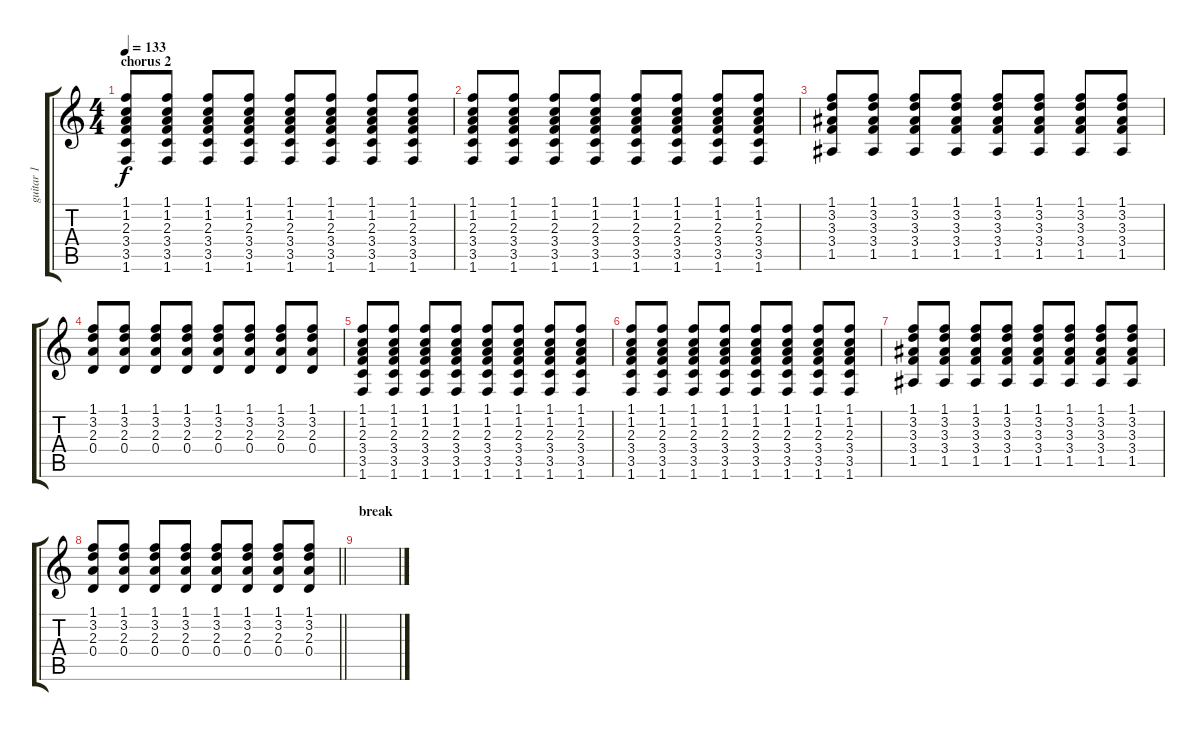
\track ("guitar 1" "guitar 1") {instrument electricguitarclean}
\staff {score tabs}
\tuning (E4 B3 G3 D3 A2 E2) {hide}
\ts (4 4)
\section ("" "chorus 2")
\tempo 133
\clef g2
\ks c
(1.1 1.2 2.3 3.4 3.5 1.6).8{dy f volume 6 instrument overdrivenguitar} (1.1 1.2 2.3 3.4 3.5 1.6).8 (1.1 1.2 2.3 3.4 3.5 1.6).8 (1.1 1.2 2.3 3.4 3.5 1.6).8 (1.1 1.2 2.3 3.4 3.5 1.6).8 (1.1 1.2 2.3 3.4 3.5 1.6).8 (1.1 1.2 2.3 3.4 3.5 1.6).8 (1.1 1.2 2.3 3.4 3.5 1.6).8 |
(1.1 1.2 2.3 3.4 3.5 1.6).8 (1.1 1.2 2.3 3.4 3.5 1.6).8 (1.1 1.2 2.3 3.4 3.5 1.6).8 (1.1 1.2 2.3 3.4 3.5 1.6).8 (1.1 1.2 2.3 3.4 3.5 1.6).8 (1.1 1.2 2.3 3.4 3.5 1.6).8 (1.1 1.2 2.3 3.4 3.5 1.6).8 (1.1 1.2 2.3 3.4 3.5 1.6).8 |
(1.1 3.2 3.3 3.4 1.5).8 (1.1 3.2 3.3 3.4 1.5).8 (1.1 3.2 3.3 3.4 1.5).8 (1.1 3.2 3.3 3.4 1.5).8 (1.1 3.2 3.3 3.4 1.5).8 (1.1 3.2 3.3 3.4 1.5).8 (1.1 3.2 3.3 3.4 1.5).8 (1.1 3.2 3.3 3.4 1.5).8 |
(1.1 3.2 2.3 0.4).8 (1.1 3.2 2.3 0.4).8 (1.1 3.2 2.3 0.4).8 (1.1 3.2 2.3 0.4).8 (1.1 3.2 2.3 0.4).8 (1.1 3.2 2.3 0.4).8 (1.1 3.2 2.3 0.4).8 (1.1 3.2 2.3 0.4).8 |
(1.1 1.2 2.3 3.4 3.5 1.6).8 (1.1 1.2 2.3 3.4 3.5 1.6).8 (1.1 1.2 2.3 3.4 3.5 1.6).8 (1.1 1.2 2.3 3.4 3.5 1.6).8 (1.1 1.2 2.3 3.4 3.5 1.6).8 (1.1 1.2 2.3 3.4 3.5 1.6).8 (1.1 1.2 2.3 3.4 3.5 1.6).8 (1.1 1.2 2.3 3.4 3.5 1.6).8 |
(1.1 1.2 2.3 3.4 3.5 1.6).8 (1.1 1.2 2.3 3.4 3.5 1.6).8 (1.1 1.2 2.3 3.4 3.5 1.6).8 (1.1 1.2 2.3 3.4 3.5 1.6).8 (1.1 1.2 2.3 3.4 3.5 1.6).8 (1.1 1.2 2.3 3.4 3.5 1.6).8 (1.1 1.2 2.3 3.4 3.5 1.6).8 (1.1 1.2 2.3 3.4 3.5 1.6).8 |
(1.1 3.2 3.3 3.4 1.5).8 (1.1 3.2 3.3 3.4 1.5).8 (1.1 3.2 3.3 3.4 1.5).8 (1.1 3.2 3.3 3.4 1.5).8 (1.1 3.2 3.3 3.4 1.5).8 (1.1 3.2 3.3 3.4 1.5).8 (1.1 3.2 3.3 3.4 1.5).8 (1.1 3.2 3.3 3.4 1.5).8 |
\barLineRight lightlight
(1.1 3.2 2.3 0.4).8 (1.1 3.2 2.3 0.4).8 (1.1 3.2 2.3 0.4).8 (1.1 3.2 2.3 0.4).8 (1.1 3.2 2.3 0.4).8 (1.1 3.2 2.3 0.4).8 (1.1 3.2 2.3 0.4).8 (1.1 3.2 2.3 0.4).8 |
\section ("" "break")
